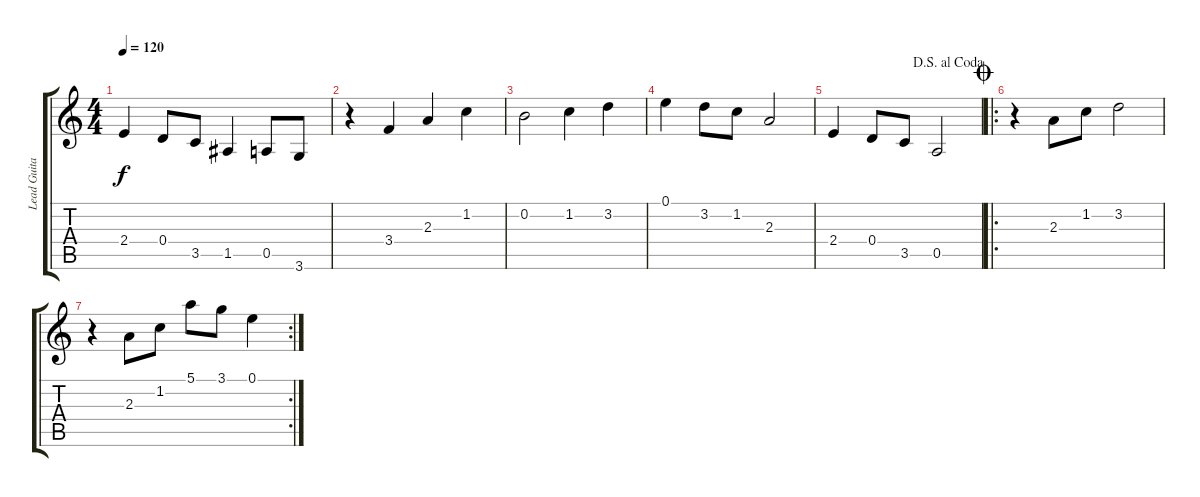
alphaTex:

\track ("Lead Guitar" "Lead Guita") {instrument acousticguitarsteel}
\staff {score tabs}
\tuning (E4 B3 G3 D3 A2 E2) {hide}
\ts (4 4)
\tempo 120
\clef g2
\ks c
2.4.4{dy f} 0.4.8 3.5.8 1.5.4 0.5.8 3.6.8 |
r.4 3.4.4 2.3.4 1.2.4 |
0.2.2 1.2.4 3.2.4 |
0.1.4 3.2.8 1.2.8 2.3.2 |
\jump dalsegnoalcoda
2.4.4 0.4.8 3.5.8 0.5.2 |
\ro
\jump coda
r.4 2.3.8 1.2.8 3.2.2 |
\rc 2
r.4 2.3.8 1.2.8 5.1.8 3.1.8 0.1.4
